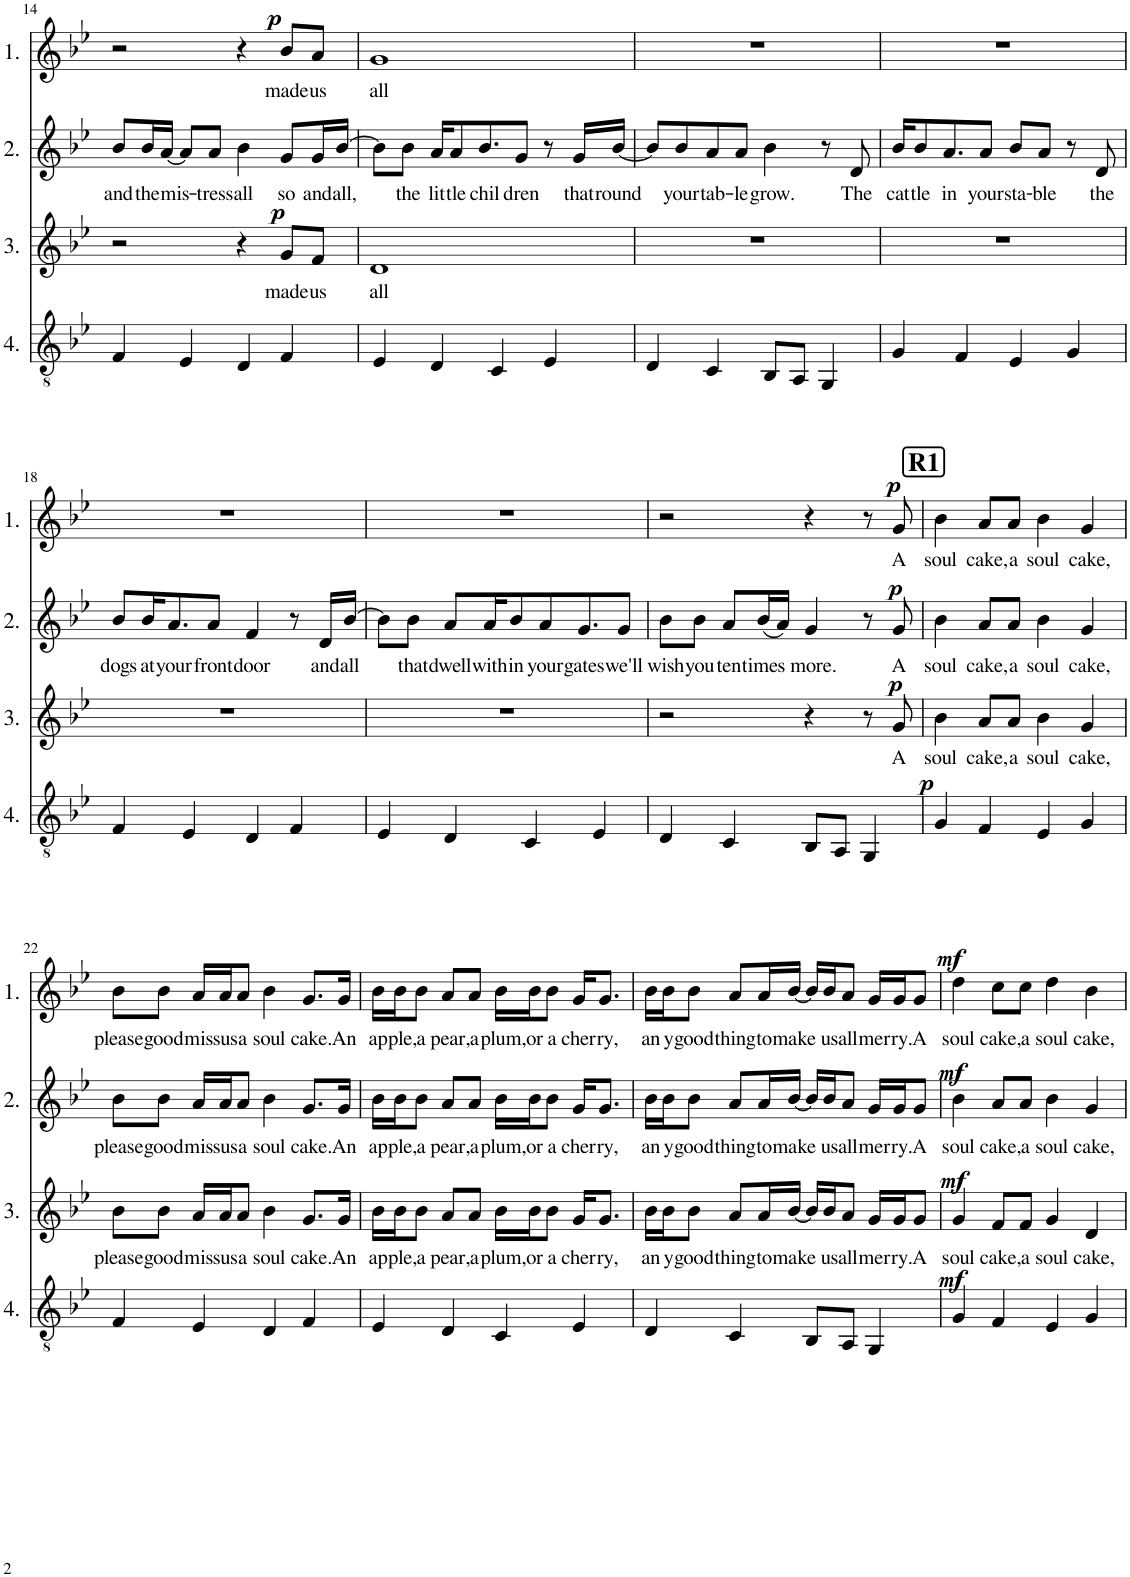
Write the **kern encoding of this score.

**kern	**dynam	**kern	**text	**dynam	**kern	**text	**dynam	**kern	**text	**dynam
*part4	*part4	*part3	*part3	*part3	*part2	*part2	*part2	*part1	*part1	*part1
*staff4	*staff4	*staff3	*staff3	*staff3	*staff2	*staff2	*staff2	*staff1	*staff1	*staff1
*I"4.	*	*I"3.	*	*	*I"2.	*	*	*I"1.	*	*
!!LO:PB:g=z
*clefGv2	*	*clefG2	*	*	*clefG2	*	*	*clefG2	*	*
*k[b-e-]	*	*k[b-e-]	*	*	*k[b-e-]	*	*	*k[b-e-]	*	*
*M4/4	*	*M4/4	*	*	*M4/4	*	*	*M4/4	*	*
=14	=14	=14	=14	=14	=14	=14	=14	=14	=14	=14
!	!	!	!	!	!	!LO:LY:b	!	!	!	!
4F/	.	2r	.	.	8b-/L	and	.	2r	.	.
!	!	!	!	!	!	!LO:LY:b	!	!	!	!
.	.	.	.	.	16b-/L	the	.	.	.	.
!	!	!	!	!	!	!LO:LY:b	!	!	!	!
.	.	.	.	.	[16a/JJ	mis-	.	.	.	.
4E-/	.	.	.	.	8a/L]	.	.	.	.	.
!	!	!	!	!	!	!LO:LY:b	!	!	!	!
.	.	.	.	.	8a/J	-tress	.	.	.	.
!	!	!	!	!	!	!LO:LY:b	!	!	!	!
4D/	.	4r	.	.	4b-\	all	.	4r	.	.
!	!	!	!LO:LY:b	!LO:DY:b	!	!LO:LY:b	!	!	!LO:LY:b	!LO:DY:b
4F/	.	8g/L	made	p	8g/L	so	.	8b-/L	made	p
!	!	!	!LO:LY:b	!	!	!LO:LY:b	!	!	!LO:LY:b	!
.	.	8f/J	us	.	16g/L	and	.	8a/J	us	.
!	!	!	!	!	!	!LO:LY:b	!	!	!	!
.	.	.	.	.	[16b-/JJ	all,	.	.	.	.
=15	=15	=15	=15	=15	=15	=15	=15	=15	=15	=15
!	!	!	!LO:LY:b	!	!	!	!	!	!LO:LY:b	!
4E-/	.	1d	all	.	8b-\L]	.	.	1g	all	.
!	!	!	!	!	!	!LO:LY:b	!	!	!	!
.	.	.	.	.	8b-\J	the	.	.	.	.
!	!	!	!	!	!	!LO:LY:b	!	!	!	!
4D/	.	.	.	.	16a/KL	lit-	.	.	.	.
!	!	!	!	!	!	!LO:LY:b	!	!	!	!
.	.	.	.	.	8a/	-tle	.	.	.	.
!	!	!	!	!	!	!LO:LY:b	!	!	!	!
.	.	.	.	.	8.b-/	chil-	.	.	.	.
4C/	.	.	.	.	.	.	.	.	.	.
!	!	!	!	!	!	!LO:LY:b	!	!	!	!
.	.	.	.	.	8g/J	-dren	.	.	.	.
4E-/	.	.	.	.	8r	.	.	.	.	.
!	!	!	!	!	!	!LO:LY:b	!	!	!	!
.	.	.	.	.	16g/LL	that	.	.	.	.
!	!	!	!	!	!	!LO:LY:b	!	!	!	!
.	.	.	.	.	[16b-/JJ	round	.	.	.	.
=16	=16	=16	=16	=16	=16	=16	=16	=16	=16	=16
4D/	.	1r	.	.	8b-/L]	.	.	1r	.	.
!	!	!	!	!	!	!LO:LY:b	!	!	!	!
.	.	.	.	.	8b-/	your	.	.	.	.
!	!	!	!	!	!	!LO:LY:b	!	!	!	!
4C/	.	.	.	.	8a/	tab-	.	.	.	.
!	!	!	!	!	!	!LO:LY:b	!	!	!	!
.	.	.	.	.	8a/J	-le	.	.	.	.
!	!	!	!	!	!	!LO:LY:b	!	!	!	!
8BB-/L	.	.	.	.	4b-\	grow.	.	.	.	.
8AA/J	.	.	.	.	.	.	.	.	.	.
4GG/	.	.	.	.	8r	.	.	.	.	.
!	!	!	!	!	!	!LO:LY:b	!	!	!	!
.	.	.	.	.	8d/	The	.	.	.	.
=17	=17	=17	=17	=17	=17	=17	=17	=17	=17	=17
!	!	!	!	!	!	!LO:LY:b	!	!	!	!
4G/	.	1r	.	.	16b-/KL	cat-	.	1r	.	.
!	!	!	!	!	!	!LO:LY:b	!	!	!	!
.	.	.	.	.	8b-/	-tle	.	.	.	.
!	!	!	!	!	!	!LO:LY:b	!	!	!	!
.	.	.	.	.	8.a/	in	.	.	.	.
4F/	.	.	.	.	.	.	.	.	.	.
!	!	!	!	!	!	!LO:LY:b	!	!	!	!
.	.	.	.	.	8a/J	your	.	.	.	.
!	!	!	!	!	!	!LO:LY:b	!	!	!	!
4E-/	.	.	.	.	8b-/L	sta-	.	.	.	.
!	!	!	!	!	!	!LO:LY:b	!	!	!	!
.	.	.	.	.	8a/J	-ble	.	.	.	.
4G/	.	.	.	.	8r	.	.	.	.	.
!	!	!	!	!	!	!LO:LY:b	!	!	!	!
.	.	.	.	.	8d/	the	.	.	.	.
!!LO:LB:g=z
=18	=18	=18	=18	=18	=18	=18	=18	=18	=18	=18
!	!	!	!	!	!	!LO:LY:b	!	!	!	!
4F/	.	1r	.	.	8b-/L	dogs	.	1r	.	.
!	!	!	!	!	!	!LO:LY:b	!	!	!	!
.	.	.	.	.	16b-/K	at	.	.	.	.
!	!	!	!	!	!	!LO:LY:b	!	!	!	!
.	.	.	.	.	8.a/	your	.	.	.	.
4E-/	.	.	.	.	.	.	.	.	.	.
!	!	!	!	!	!	!LO:LY:b	!	!	!	!
.	.	.	.	.	8a/J	front	.	.	.	.
!	!	!	!	!	!	!LO:LY:b	!	!	!	!
4D/	.	.	.	.	4f/	door	.	.	.	.
4F/	.	.	.	.	8r	.	.	.	.	.
!	!	!	!	!	!	!LO:LY:b	!	!	!	!
.	.	.	.	.	16d/LL	and	.	.	.	.
!	!	!	!	!	!	!LO:LY:b	!	!	!	!
.	.	.	.	.	[16b-/JJ	all	.	.	.	.
=19	=19	=19	=19	=19	=19	=19	=19	=19	=19	=19
4E-/	.	1r	.	.	8b-\L]	.	.	1r	.	.
!	!	!	!	!	!	!LO:LY:b	!	!	!	!
.	.	.	.	.	8b-\J	that	.	.	.	.
!	!	!	!	!	!	!LO:LY:b	!	!	!	!
4D/	.	.	.	.	8a/L	dwell	.	.	.	.
!	!	!	!	!	!	!LO:LY:b	!	!	!	!
.	.	.	.	.	16a/K	with-	.	.	.	.
!	!	!	!	!	!	!LO:LY:b	!	!	!	!
.	.	.	.	.	8b-/	-in	.	.	.	.
4C/	.	.	.	.	.	.	.	.	.	.
!	!	!	!	!	!	!LO:LY:b	!	!	!	!
.	.	.	.	.	8a/	your	.	.	.	.
!	!	!	!	!	!	!LO:LY:b	!	!	!	!
.	.	.	.	.	8.g/	gates	.	.	.	.
4E-/	.	.	.	.	.	.	.	.	.	.
!	!	!	!	!	!	!LO:LY:b	!	!	!	!
.	.	.	.	.	8g/J	we'll	.	.	.	.
=20	=20	=20	=20	=20	=20	=20	=20	=20	=20	=20
!	!	!	!	!	!	!LO:LY:b	!	!	!	!
4D/	.	2r	.	.	8b-\L	wish	.	2r	.	.
!	!	!	!	!	!	!LO:LY:b	!	!	!	!
.	.	.	.	.	8b-\J	you	.	.	.	.
!	!	!	!	!	!	!LO:LY:b	!	!	!	!
4C/	.	.	.	.	8a/L	ten	.	.	.	.
!	!	!	!	!	!	!LO:LY:b	!	!	!	!
.	.	.	.	.	(16b-/L	times	.	.	.	.
.	.	.	.	.	16a/JJ)	.	.	.	.	.
!	!	!	!	!	!	!LO:LY:b	!	!	!	!
8BB-/L	.	4r	.	.	4g/	more.	.	4r	.	.
8AA/J	.	.	.	.	.	.	.	.	.	.
4GG/	.	8r	.	.	8r	.	.	8r	.	.
!	!	!	!LO:LY:b	!LO:DY:b	!	!LO:LY:b	!LO:DY:a	!	!LO:LY:b	!LO:DY:a
.	.	8g/	A	p	8g/	A	p	8g/	A	p
!!LO:REH:place=s1:a:B:cj:fs=14:t=R1
=21	=21	=21	=21	=21	=21	=21	=21	=21	=21	=21
!	!LO:DY:b	!	!LO:LY:b	!	!	!LO:LY:b	!	!	!LO:LY:b	!
4G/	p	4b-\	soul	.	4b-\	soul	.	4b-\	soul	.
!	!	!	!LO:LY:b	!	!	!LO:LY:b	!	!	!LO:LY:b	!
4F/	.	8a/L	cake,	.	8a/L	cake,	.	8a/L	cake,	.
!	!	!	!LO:LY:b	!	!	!LO:LY:b	!	!	!LO:LY:b	!
.	.	8a/J	a	.	8a/J	a	.	8a/J	a	.
!	!	!	!LO:LY:b	!	!	!LO:LY:b	!	!	!LO:LY:b	!
4E-/	.	4b-\	soul	.	4b-\	soul	.	4b-\	soul	.
!	!	!	!LO:LY:b	!	!	!LO:LY:b	!	!	!LO:LY:b	!
4G/	.	4g/	cake,	.	4g/	cake,	.	4g/	cake,	.
!!LO:LB:g=z
=22	=22	=22	=22	=22	=22	=22	=22	=22	=22	=22
!	!	!	!LO:LY:b	!	!	!LO:LY:b	!	!	!LO:LY:b	!
4F/	.	8b-\L	please	.	8b-\L	please	.	8b-\L	please	.
!	!	!	!LO:LY:b	!	!	!LO:LY:b	!	!	!LO:LY:b	!
.	.	8b-\J	good	.	8b-\J	good	.	8b-\J	good	.
!	!	!	!LO:LY:b	!	!	!LO:LY:b	!	!	!LO:LY:b	!
4E-/	.	16a/LL	mis-	.	16a/LL	mis-	.	16a/LL	mis-	.
!	!	!	!LO:LY:b	!	!	!LO:LY:b	!	!	!LO:LY:b	!
.	.	16a/J	-sus	.	16a/J	-sus	.	16a/J	-sus	.
!	!	!	!LO:LY:b	!	!	!LO:LY:b	!	!	!LO:LY:b	!
.	.	8a/J	a	.	8a/J	a	.	8a/J	a	.
!	!	!	!LO:LY:b	!	!	!LO:LY:b	!	!	!LO:LY:b	!
4D/	.	4b-\	soul	.	4b-\	soul	.	4b-\	soul	.
!	!	!	!LO:LY:b	!	!	!LO:LY:b	!	!	!LO:LY:b	!
4F/	.	8.g/L	cake.	.	8.g/L	cake.	.	8.g/L	cake.	.
!	!	!	!LO:LY:b	!	!	!LO:LY:b	!	!	!LO:LY:b	!
.	.	16g/Jk	An	.	16g/Jk	An	.	16g/Jk	An	.
=23	=23	=23	=23	=23	=23	=23	=23	=23	=23	=23
!	!	!	!LO:LY:b	!	!	!LO:LY:b	!	!	!LO:LY:b	!
4E-/	.	16b-\LL	ap-	.	16b-\LL	ap-	.	16b-\LL	ap-	.
!	!	!	!LO:LY:b	!	!	!LO:LY:b	!	!	!LO:LY:b	!
.	.	16b-\J	-ple,	.	16b-\J	-ple,	.	16b-\J	-ple,	.
!	!	!	!LO:LY:b	!	!	!LO:LY:b	!	!	!LO:LY:b	!
.	.	8b-\J	a	.	8b-\J	a	.	8b-\J	a	.
!	!	!	!LO:LY:b	!	!	!LO:LY:b	!	!	!LO:LY:b	!
4D/	.	8a/L	pear,	.	8a/L	pear,	.	8a/L	pear,	.
!	!	!	!LO:LY:b	!	!	!LO:LY:b	!	!	!LO:LY:b	!
.	.	8a/J	a	.	8a/J	a	.	8a/J	a	.
!	!	!	!LO:LY:b	!	!	!LO:LY:b	!	!	!LO:LY:b	!
4C/	.	16b-\LL	plum,	.	16b-\LL	plum,	.	16b-\LL	plum,	.
!	!	!	!LO:LY:b	!	!	!LO:LY:b	!	!	!LO:LY:b	!
.	.	16b-\J	or	.	16b-\J	or	.	16b-\J	or	.
!	!	!	!LO:LY:b	!	!	!LO:LY:b	!	!	!LO:LY:b	!
.	.	8b-\J	a	.	8b-\J	a	.	8b-\J	a	.
!	!	!	!LO:LY:b	!	!	!LO:LY:b	!	!	!LO:LY:b	!
4E-/	.	16g/KL	cher-	.	16g/KL	cher-	.	16g/KL	cher-	.
!	!	!	!LO:LY:b	!	!	!LO:LY:b	!	!	!LO:LY:b	!
.	.	8.g/J	-ry,	.	8.g/J	-ry,	.	8.g/J	-ry,	.
=24	=24	=24	=24	=24	=24	=24	=24	=24	=24	=24
!	!	!	!LO:LY:b	!	!	!LO:LY:b	!	!	!LO:LY:b	!
4D/	.	16b-\LL	an-	.	16b-\LL	an-	.	16b-\LL	an-	.
!	!	!	!LO:LY:b	!	!	!LO:LY:b	!	!	!LO:LY:b	!
.	.	16b-\J	-y	.	16b-\J	-y	.	16b-\J	-y	.
!	!	!	!LO:LY:b	!	!	!LO:LY:b	!	!	!LO:LY:b	!
.	.	8b-\J	good	.	8b-\J	good	.	8b-\J	good	.
!	!	!	!LO:LY:b	!	!	!LO:LY:b	!	!	!LO:LY:b	!
4C/	.	8a/L	thing	.	8a/L	thing	.	8a/L	thing	.
!	!	!	!LO:LY:b	!	!	!LO:LY:b	!	!	!LO:LY:b	!
.	.	16a/L	to	.	16a/L	to	.	16a/L	to	.
!	!	!	!LO:LY:b	!	!	!LO:LY:b	!	!	!LO:LY:b	!
.	.	[16b-/JJ	make	.	[16b-/JJ	make	.	[16b-/JJ	make	.
8BB-/L	.	16b-/LL]	.	.	16b-/LL]	.	.	16b-/LL]	.	.
!	!	!	!LO:LY:b	!	!	!LO:LY:b	!	!	!LO:LY:b	!
.	.	16b-/J	us	.	16b-/J	us	.	16b-/J	us	.
!	!	!	!LO:LY:b	!	!	!LO:LY:b	!	!	!LO:LY:b	!
8AA/J	.	8a/J	all	.	8a/J	all	.	8a/J	all	.
!	!	!	!LO:LY:b	!	!	!LO:LY:b	!	!	!LO:LY:b	!
4GG/	.	16g/LL	mer-	.	16g/LL	mer-	.	16g/LL	mer-	.
!	!	!	!LO:LY:b	!	!	!LO:LY:b	!	!	!LO:LY:b	!
.	.	16g/J	-ry.	.	16g/J	-ry.	.	16g/J	-ry.	.
!	!	!	!LO:LY:b	!	!	!LO:LY:b	!	!	!LO:LY:b	!
.	.	8g/J	A	.	8g/J	A	.	8g/J	A	.
=25	=25	=25	=25	=25	=25	=25	=25	=25	=25	=25
!	!LO:DY:b	!	!LO:LY:b	!LO:DY:a	!	!LO:LY:b	!LO:DY:a	!	!LO:LY:b	!LO:DY:a
4G/	mf	4g/	soul	mf	4b-\	soul	mf	4dd\	soul	mf
!	!	!	!LO:LY:b	!	!	!LO:LY:b	!	!	!LO:LY:b	!
4F/	.	8f/L	cake,	.	8a/L	cake,	.	8cc\L	cake,	.
!	!	!	!LO:LY:b	!	!	!LO:LY:b	!	!	!LO:LY:b	!
.	.	8f/J	a	.	8a/J	a	.	8cc\J	a	.
!	!	!	!LO:LY:b	!	!	!LO:LY:b	!	!	!LO:LY:b	!
4E-/	.	4g/	soul	.	4b-\	soul	.	4dd\	soul	.
!	!	!	!LO:LY:b	!	!	!LO:LY:b	!	!	!LO:LY:b	!
4G/	.	4d/	cake,	.	4g/	cake,	.	4b-\	cake,	.
=	=	=	=	=	=	=	=	=	=	=
*-	*-	*-	*-	*-	*-	*-	*-	*-	*-	*-
